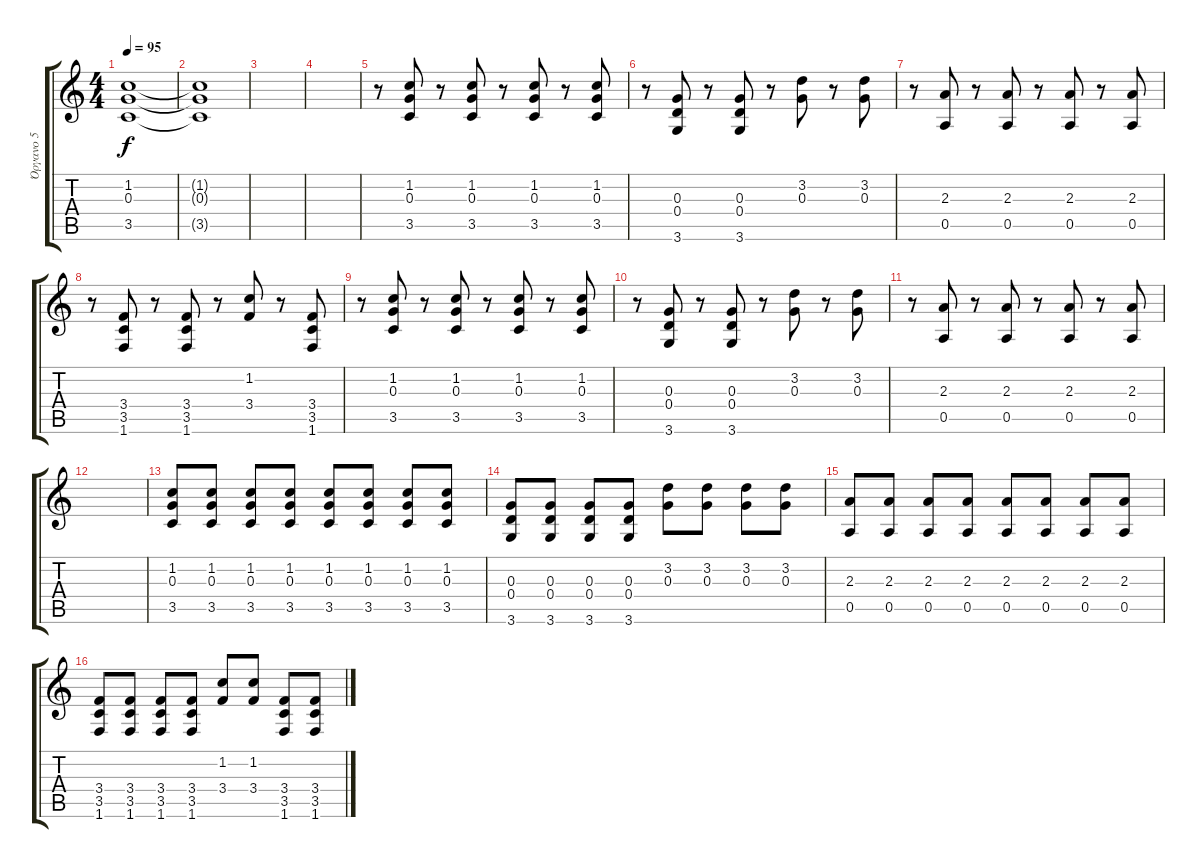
\track ("Όργανο 5" "Όργανο 5") {instrument distortionguitar}
\staff {score tabs}
\tuning (E4 B3 G3 D3 A2 E2) {hide}
\ts (4 4)
\tempo 95
\clef g2
\ks c
(1.2 0.3 3.5).1{dy f volume 0} |
(1.2{t} 0.3{t} 3.5{t}).1 |
|
|
r.8 (1.2 0.3 3.5).8 r.8 (1.2 0.3 3.5).8 r.8 (1.2 0.3 3.5).8 r.8 (1.2 0.3 3.5).8 |
r.8 (0.3 0.4 3.6).8 r.8 (0.3 0.4 3.6).8 r.8 (3.2 0.3).8 r.8 (3.2 0.3).8 |
r.8 (2.3 0.5).8 r.8 (2.3 0.5).8 r.8 (2.3 0.5).8 r.8 (2.3 0.5).8 |
r.8 (3.4 3.5 1.6).8 r.8 (3.4 3.5 1.6).8 r.8 (1.2 3.4).8 r.8 (3.4 3.5 1.6).8 |
r.8 (1.2 0.3 3.5).8 r.8 (1.2 0.3 3.5).8 r.8 (1.2 0.3 3.5).8 r.8 (1.2 0.3 3.5).8 |
r.8 (0.3 0.4 3.6).8 r.8 (0.3 0.4 3.6).8 r.8 (3.2 0.3).8 r.8 (3.2 0.3).8 |
r.8 (2.3 0.5).8 r.8 (2.3 0.5).8 r.8 (2.3 0.5).8 r.8 (2.3 0.5).8 |
|
(1.2 0.3 3.5).8 (1.2 0.3 3.5).8 (1.2 0.3 3.5).8 (1.2 0.3 3.5).8 (1.2 0.3 3.5).8 (1.2 0.3 3.5).8 (1.2 0.3 3.5).8 (1.2 0.3 3.5).8 |
(0.3 0.4 3.6).8 (0.3 0.4 3.6).8 (0.3 0.4 3.6).8 (0.3 0.4 3.6).8 (3.2 0.3).8 (3.2 0.3).8 (3.2 0.3).8 (3.2 0.3).8 |
(2.3 0.5).8 (2.3 0.5).8 (2.3 0.5).8 (2.3 0.5).8 (2.3 0.5).8 (2.3 0.5).8 (2.3 0.5).8 (2.3 0.5).8 |
(3.4 3.5 1.6).8 (3.4 3.5 1.6).8 (3.4 3.5 1.6).8 (3.4 3.5 1.6).8 (1.2 3.4).8 (1.2 3.4).8 (3.4 3.5 1.6).8 (3.4 3.5 1.6).8
